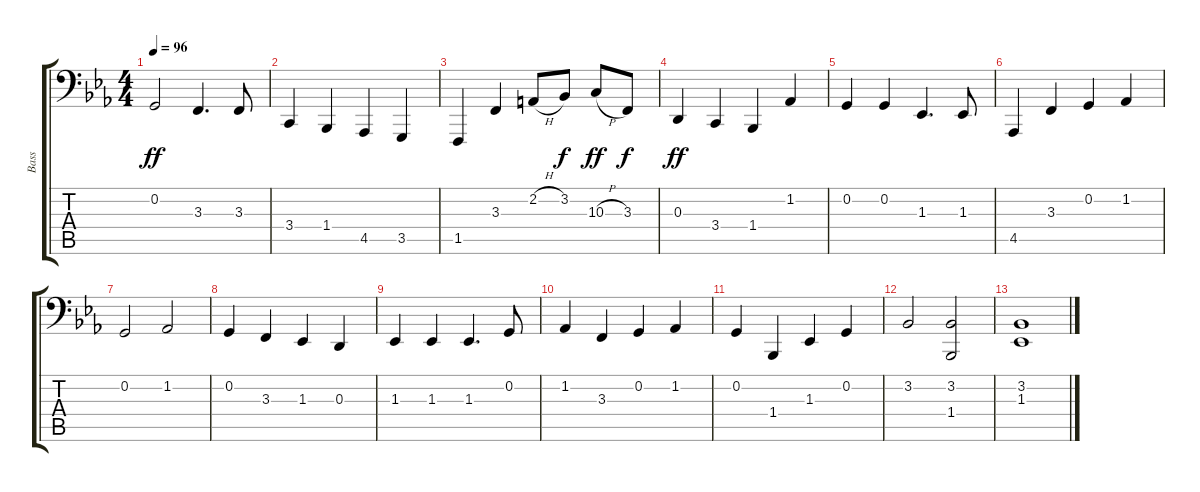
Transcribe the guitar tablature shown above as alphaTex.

\track ("Bass" "Bass") {instrument lead6voice}
\staff {score tabs}
\tuning (C3 G2 D2 A1 E1 B0) {hide}
\ts (4 4)
\tempo 96
\clef f4
\ks eb
0.2.2{dy ff} 3.3.4{d} 3.3.8 |
3.4.4 1.4.4 4.5.4 3.5.4 |
1.5.4 3.3.4 2.2{h}.8 3.2.8{dy f} 10.3{h}.8{dy ff} 3.3.8{dy f} |
0.3.4{dy ff} 3.4.4 1.4.4 1.2.4 |
0.2.4 0.2.4 1.3.4{d} 1.3.8 |
4.5.4 3.3.4 0.2.4 1.2.4 |
0.2.2 1.2.2 |
0.2.4 3.3.4 1.3.4 0.3.4 |
1.3.4 1.3.4 1.3.4{d} 0.2.8 |
1.2.4 3.3.4 0.2.4 1.2.4 |
0.2.4 1.4.4 1.3.4 0.2.4 |
3.2.2 (3.2 1.4).2 |
(3.2 1.3).1
